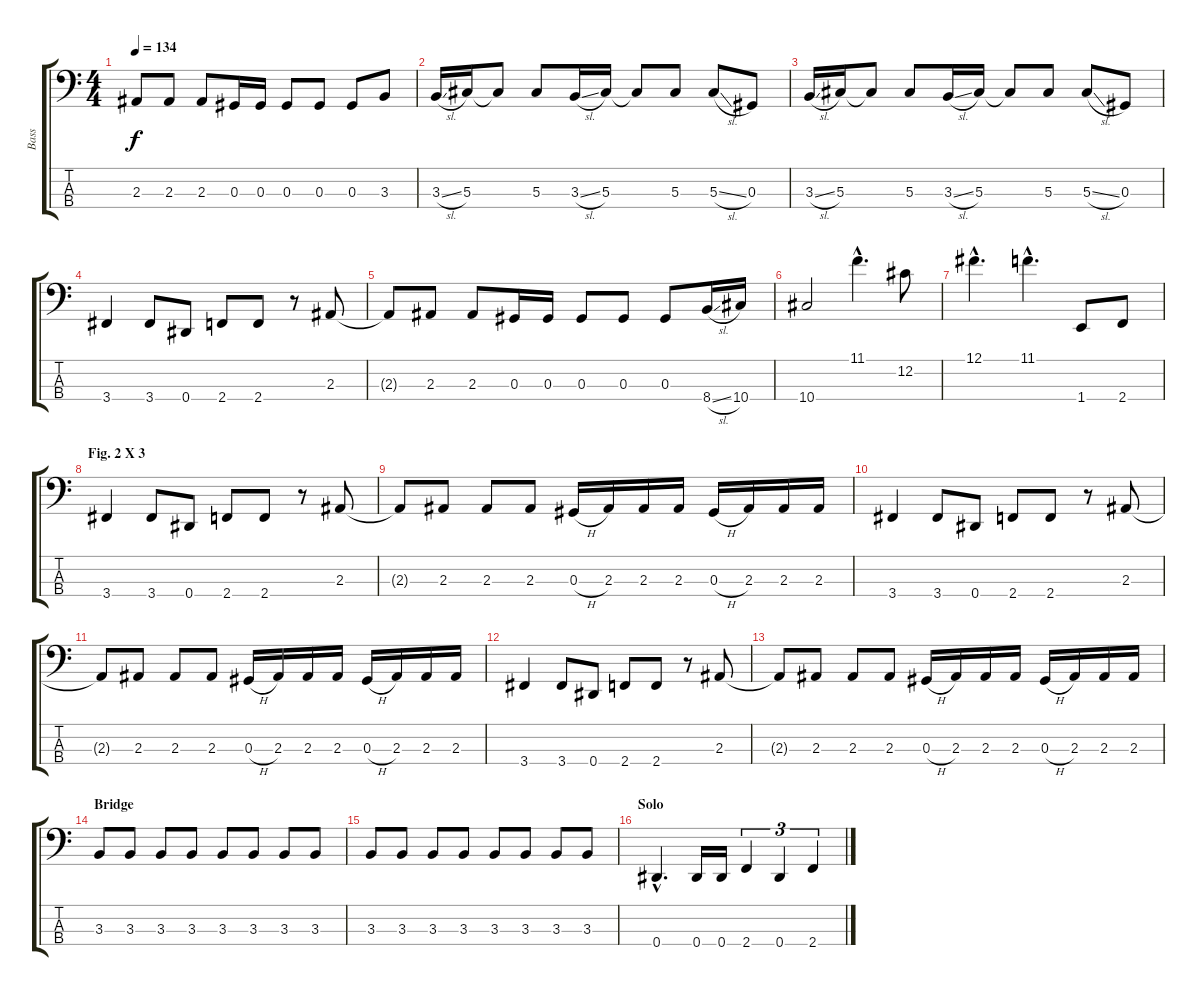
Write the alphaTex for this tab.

\track ("Bass" "Bass") {instrument electricbassfinger}
\staff {score tabs}
\tuning (Gb2 Db2 Ab1 Eb1) {hide}
\ts (4 4)
\tempo 134
\clef f4
\ks c
2.3{t}.8{dy f} 2.3.8 2.3.8 0.3.16 0.3.16 0.3.8 0.3.8 0.3.8 3.3.8 |
3.3{sl}.16 5.3.16 5.3{t}.8 5.3.8 3.3{sl}.16 5.3.16 5.3{t}.8 5.3.8 5.3{sl}.8 0.3.8 |
3.3{sl}.16 5.3.16 5.3{t}.8 5.3.8 3.3{sl}.16 5.3.16 5.3{t}.8 5.3.8 5.3{sl}.8 0.3.8 |
3.4.4 3.4.8 0.4.8 2.4.8 2.4.8 r.8 2.3.8 |
2.3{t}.8 2.3.8 2.3.8 0.3.16 0.3.16 0.3.8 0.3.8 0.3.8 8.4{sl}.16 10.4.16 |
10.4.2 11.1{hac}.4{d} 12.2.8 |
12.1{hac}.4{d} 11.1{hac}.4{d} 1.4.8 2.4.8 |
\section ("" "Fig. 2 X 3")
3.4.4 3.4.8 0.4.8 2.4.8 2.4.8 r.8 2.3.8 |
2.3{t}.8 2.3.8 2.3.8 2.3.8 0.3{h}.16 2.3.16 2.3.16 2.3.16 0.3{h}.16 2.3.16 2.3.16 2.3.16 |
3.4.4 3.4.8 0.4.8 2.4.8 2.4.8 r.8 2.3.8 |
2.3{t}.8 2.3.8 2.3.8 2.3.8 0.3{h}.16 2.3.16 2.3.16 2.3.16 0.3{h}.16 2.3.16 2.3.16 2.3.16 |
3.4.4 3.4.8 0.4.8 2.4.8 2.4.8 r.8 2.3.8 |
2.3{t}.8 2.3.8 2.3.8 2.3.8 0.3{h}.16 2.3.16 2.3.16 2.3.16 0.3{h}.16 2.3.16 2.3.16 2.3.16 |
\section ("" "Bridge")
3.3.8 3.3.8 3.3.8 3.3.8 3.3.8 3.3.8 3.3.8 3.3.8 |
3.3.8 3.3.8 3.3.8 3.3.8 3.3.8 3.3.8 3.3.8 3.3.8 |
\section ("" "Solo")
0.4{hac}.4{d} 0.4.16 0.4.16 2.4.4{tu (3 2)} 0.4.4{tu (3 2)} 2.4.4{tu (3 2)}
